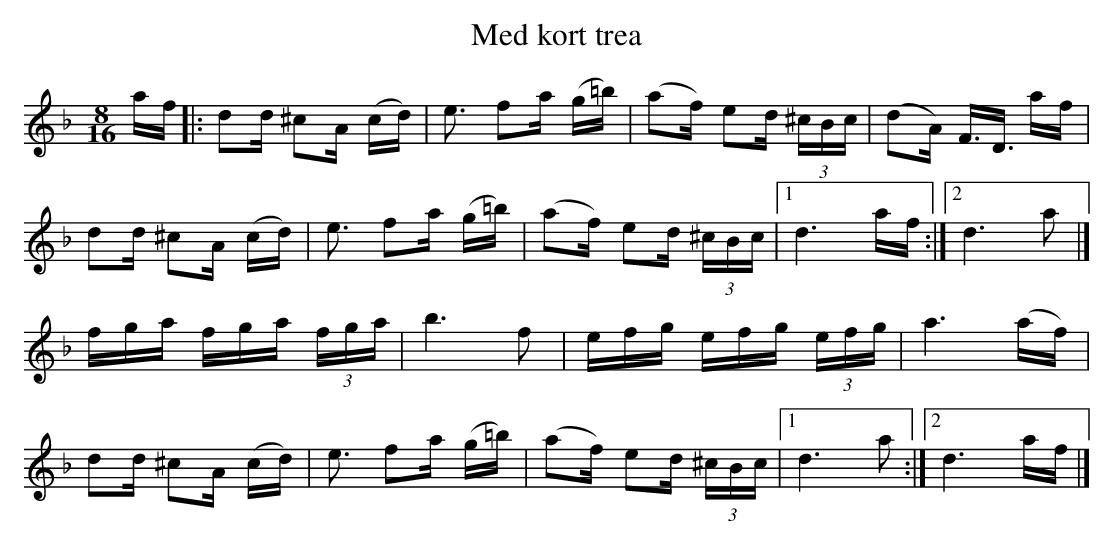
X:1
T:Med kort trea
M:8/16
L:1/16
K:Dm
af|:d2d ^c2A (cd)|e3 f2a (g=b)| (a2f) e2d (3^cBc|(d2A) F3/2D3/2 af|
d2d ^c2A (cd)|e3 f2a (g=b)| (a2f) e2d (3^cBc|1 d6  af:|2 d6  a2|]
fga fga (3fga|b6 f2|efg efg (3efg|a6 (af)|
d2d ^c2A (cd)|e3 f2a (g=b)| (a2f) e2d (3^cBc|1 d6  a2:|2 d6  af|]
